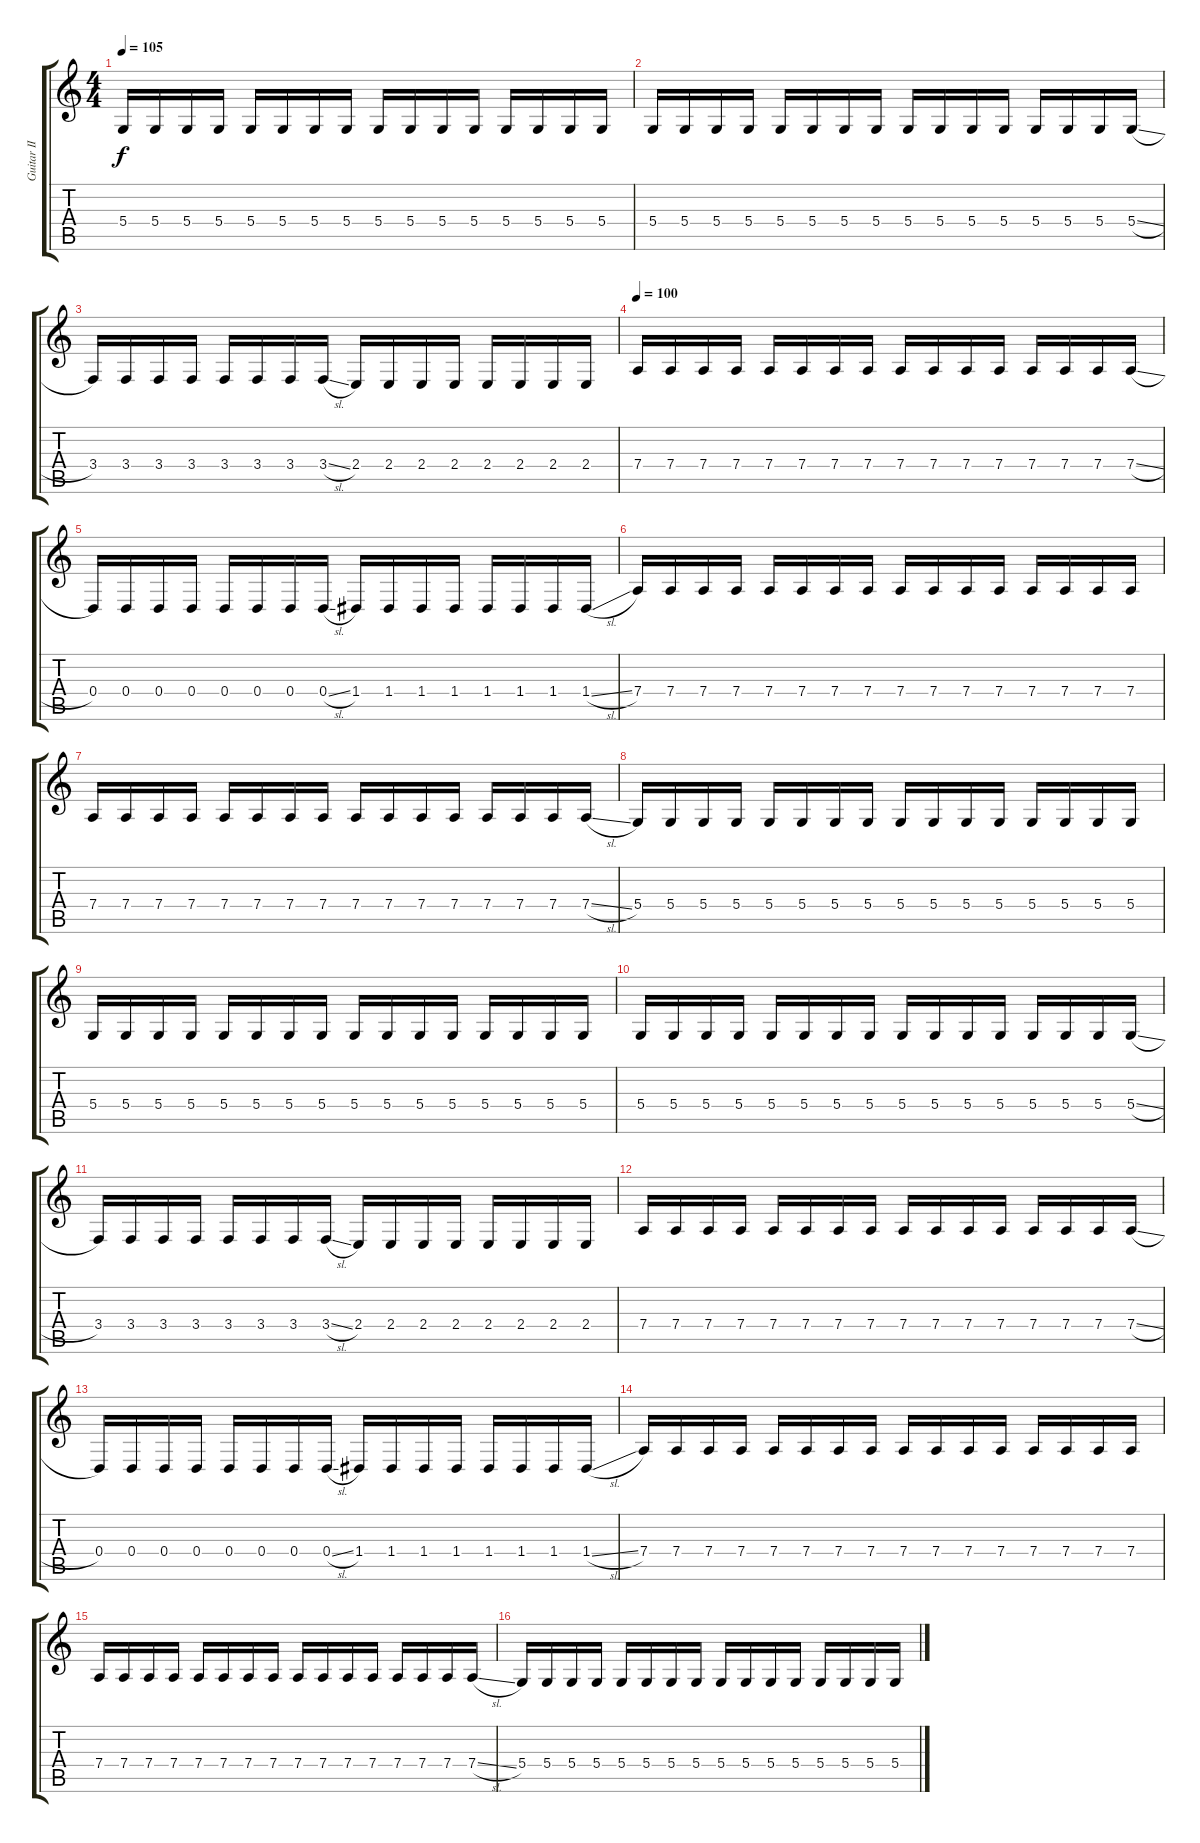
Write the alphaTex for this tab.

\track ("Guitar II" "Guitar II") {instrument lead2sawtooth}
\staff {score tabs}
\tuning (E4 B3 G3 D3 A2 D2) {hide}
\ts (4 4)
\tempo 105
\clef g2
\ks aminor
5.4.16{dy f} 5.4.16 5.4.16 5.4.16 5.4.16 5.4.16 5.4.16 5.4.16 5.4.16 5.4.16 5.4.16 5.4.16 5.4.16 5.4.16 5.4.16 5.4.16 |
5.4.16 5.4.16 5.4.16 5.4.16 5.4.16 5.4.16 5.4.16 5.4.16 5.4.16 5.4.16 5.4.16 5.4.16 5.4.16 5.4.16 5.4.16 5.4{sl}.16 |
3.4.16 3.4.16 3.4.16 3.4.16 3.4.16 3.4.16 3.4.16 3.4{sl}.16 2.4.16 2.4.16 2.4.16 2.4.16 2.4.16 2.4.16 2.4.16 2.4.16 |
\tempo 100
7.4.16 7.4.16 7.4.16 7.4.16 7.4.16 7.4.16 7.4.16 7.4.16 7.4.16 7.4.16 7.4.16 7.4.16 7.4.16 7.4.16 7.4.16 7.4{sl}.16 |
0.4.16 0.4.16 0.4.16 0.4.16 0.4.16 0.4.16 0.4.16 0.4{sl}.16 1.4.16 1.4.16 1.4.16 1.4.16 1.4.16 1.4.16 1.4.16 1.4{sl}.16 |
7.4.16 7.4.16 7.4.16 7.4.16 7.4.16 7.4.16 7.4.16 7.4.16 7.4.16 7.4.16 7.4.16 7.4.16 7.4.16 7.4.16 7.4.16 7.4.16 |
7.4.16 7.4.16 7.4.16 7.4.16 7.4.16 7.4.16 7.4.16 7.4.16 7.4.16 7.4.16 7.4.16 7.4.16 7.4.16 7.4.16 7.4.16 7.4{sl}.16 |
5.4.16 5.4.16 5.4.16 5.4.16 5.4.16 5.4.16 5.4.16 5.4.16 5.4.16 5.4.16 5.4.16 5.4.16 5.4.16 5.4.16 5.4.16 5.4.16 |
5.4.16 5.4.16 5.4.16 5.4.16 5.4.16 5.4.16 5.4.16 5.4.16 5.4.16 5.4.16 5.4.16 5.4.16 5.4.16 5.4.16 5.4.16 5.4.16 |
5.4.16 5.4.16 5.4.16 5.4.16 5.4.16 5.4.16 5.4.16 5.4.16 5.4.16 5.4.16 5.4.16 5.4.16 5.4.16 5.4.16 5.4.16 5.4{sl}.16 |
3.4.16 3.4.16 3.4.16 3.4.16 3.4.16 3.4.16 3.4.16 3.4{sl}.16 2.4.16 2.4.16 2.4.16 2.4.16 2.4.16 2.4.16 2.4.16 2.4.16 |
7.4.16 7.4.16 7.4.16 7.4.16 7.4.16 7.4.16 7.4.16 7.4.16 7.4.16 7.4.16 7.4.16 7.4.16 7.4.16 7.4.16 7.4.16 7.4{sl}.16 |
0.4.16 0.4.16 0.4.16 0.4.16 0.4.16 0.4.16 0.4.16 0.4{sl}.16 1.4.16 1.4.16 1.4.16 1.4.16 1.4.16 1.4.16 1.4.16 1.4{sl}.16 |
7.4.16 7.4.16 7.4.16 7.4.16 7.4.16 7.4.16 7.4.16 7.4.16 7.4.16 7.4.16 7.4.16 7.4.16 7.4.16 7.4.16 7.4.16 7.4.16 |
7.4.16 7.4.16 7.4.16 7.4.16 7.4.16 7.4.16 7.4.16 7.4.16 7.4.16 7.4.16 7.4.16 7.4.16 7.4.16 7.4.16 7.4.16 7.4{sl}.16 |
5.4.16 5.4.16 5.4.16 5.4.16 5.4.16 5.4.16 5.4.16 5.4.16 5.4.16 5.4.16 5.4.16 5.4.16 5.4.16 5.4.16 5.4.16 5.4.16
